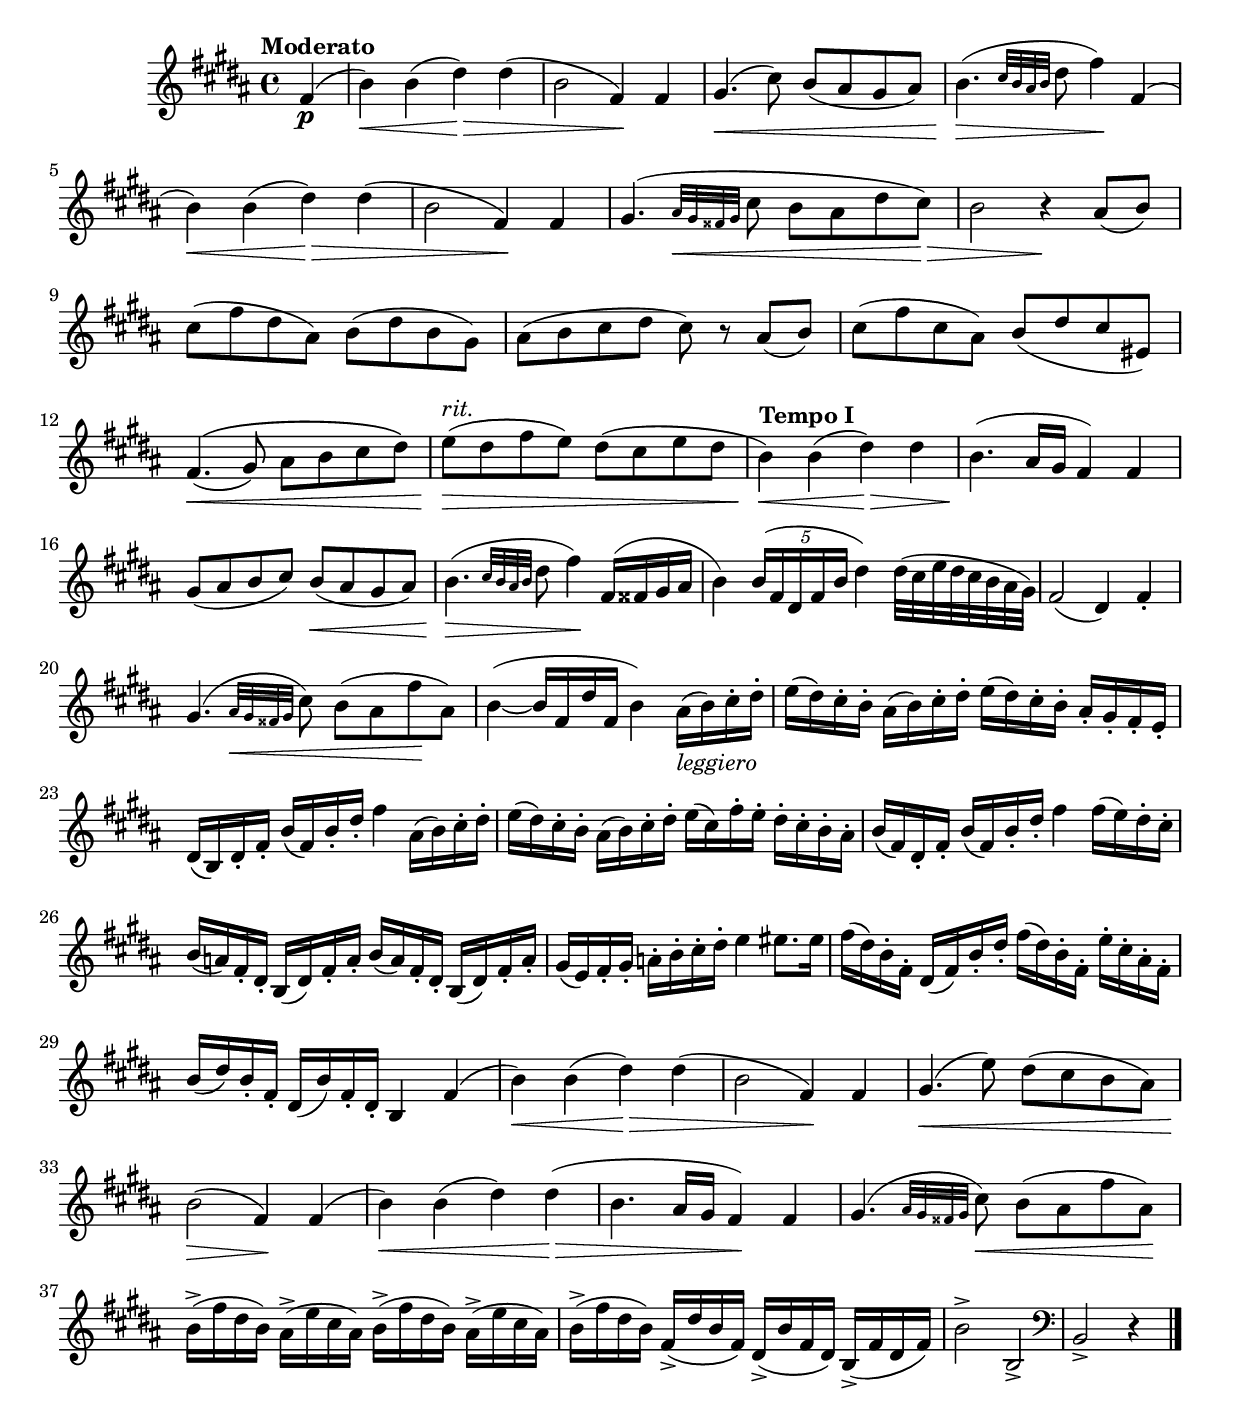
\version "2.22.0"

\include "settings.ily"

\relative {
  \language "english"

  \transposition f

  \tempo "Moderato"

  \key b \major
  \time 4/4

  \partial 4 { f-sharp'4( \p } |
  b4) \< b( d-sharp) \> d-sharp( |
  \once \stemDown b2 f-sharp4) \! f-sharp |
  g-sharp4.( \< c-sharp8) b( a-sharp g-sharp a-sharp) |
  b4.( \> \grace { c-sharp32 b a-sharp b } d-sharp8 f-sharp4) \! f-sharp,( |
  b4) \< b( d-sharp) \> d-sharp( |
  \once \stemDown b2 f-sharp4) \! f-sharp |
  g-sharp4.( \grace { a-sharp32 \< g-sharp f-sharpsharp g-sharp } c-sharp8 b a-sharp d-sharp c-sharp) \> |
  b2 r4 \! a-sharp8( b) |
  c-sharp8( f-sharp d-sharp a-sharp) b( d-sharp b g-sharp) |
  a-sharp8( b c-sharp d-sharp c-sharp) r a-sharp8( b) |
  c-sharp8( f-sharp c-sharp a-sharp) b( d-sharp c-sharp e-sharp,) |
  f-sharp4.\(( \< g-sharp8) a-sharp b c-sharp d-sharp\) |
  e8^\markup { \italic "rit." }( \> d-sharp f-sharp e) d-sharp( c-sharp e d-sharp |
  \tempo "Tempo I"
  b4) \< b( d-sharp) \> d-sharp |
  b4.( \! a-sharp16 g-sharp f-sharp4) f-sharp |
  g-sharp8( a-sharp b c-sharp) b( \< a-sharp g-sharp a-sharp) |
  b4.( \> \grace { c-sharp32 b a-sharp b } d-sharp8 f-sharp4) \! f-sharp,16( f-sharpsharp g-sharp a-sharp |
  b4) \tuplet 5/4 { b16( f-sharp d-sharp f-sharp b } d-sharp4) d-sharp32( c-sharp e d-sharp c-sharp b a-sharp g-sharp) |
  f-sharp2( d-sharp4) f-sharp4-. |
  g-sharp4.( \grace { a-sharp32 \< g-sharp f-sharpsharp g-sharp } c-sharp8) b( a-sharp f-sharp' \! a-sharp,) |
  b4~( b16 f-sharp d-sharp' f-sharp, b4) a-sharp16_\markup { \italic "leggiero" }( b) c-sharp-. d-sharp-. |

  e16( d-sharp) c-sharp-. b-. a-sharp( b) c-sharp-. d-sharp-. e( d-sharp) c-sharp-. b-. a-sharp-. g-sharp-. f-sharp-. e-. |
  d-sharp16( b) d-sharp-. f-sharp-. b( f-sharp) b-. d-sharp-. f-sharp4 a-sharp,16( b) c-sharp-. d-sharp-.
  e16( d-sharp) c-sharp-. b-. a-sharp( b) c-sharp-. d-sharp-. e( c-sharp) f-sharp-. e-. d-sharp-. c-sharp-. b-. a-sharp-. |
  b16( f-sharp) d-sharp-. f-sharp-. b( f-sharp) b-. d-sharp-. f-sharp4 f-sharp16( e) d-sharp-. c-sharp-. |
  \repeat unfold 2 { b( a) f-sharp-. d-sharp-. b( d-sharp) f-sharp-. a-. } |
  g-sharp16( e) f-sharp-. g-sharp-. a-. b-. c-sharp-. d-sharp-. e4 e-sharp8. e-sharp16 |
  f-sharp16( d-sharp) b-. f-sharp-. d-sharp( f-sharp) b-. d-sharp-. f-sharp( d-sharp) b-. f-sharp-. e'-. c-sharp-. a-sharp-. f-sharp-. |
  b16( d-sharp) b-. f-sharp-. d-sharp( b') f-sharp-. d-sharp-. b4 f-sharp'4( |

  b4) \< b( d-sharp) \> d-sharp( |
  \once \stemDown b2 f-sharp4) \! f-sharp |
  g-sharp4.( \< e'8) d-sharp( c-sharp b a-sharp) |
  \once \stemDown b2( \> f-sharp4) \! f-sharp( |
  b4) \< b( d-sharp) d-sharp( \> |
  b4. a-sharp16 g-sharp f-sharp4) \! f-sharp |
  g-sharp4.( \grace { a-sharp32 g-sharp f-sharpsharp g-sharp } c-sharp8) \< b( a-sharp f-sharp' a-sharp,) \! |
  \repeat unfold 2 { b16->( f-sharp' d-sharp b) a-sharp->( e' c-sharp a-sharp) } |
  b16->( f-sharp' d-sharp b) f-sharp->( d-sharp' b f-sharp) d-sharp->( b' f-sharp d-sharp) b->( f-sharp' d-sharp f-sharp) |
  b2-> b,-> |
  \partial 2. { \clef \bass-clef-name b,2-> r4 } | \bar "|."
}
